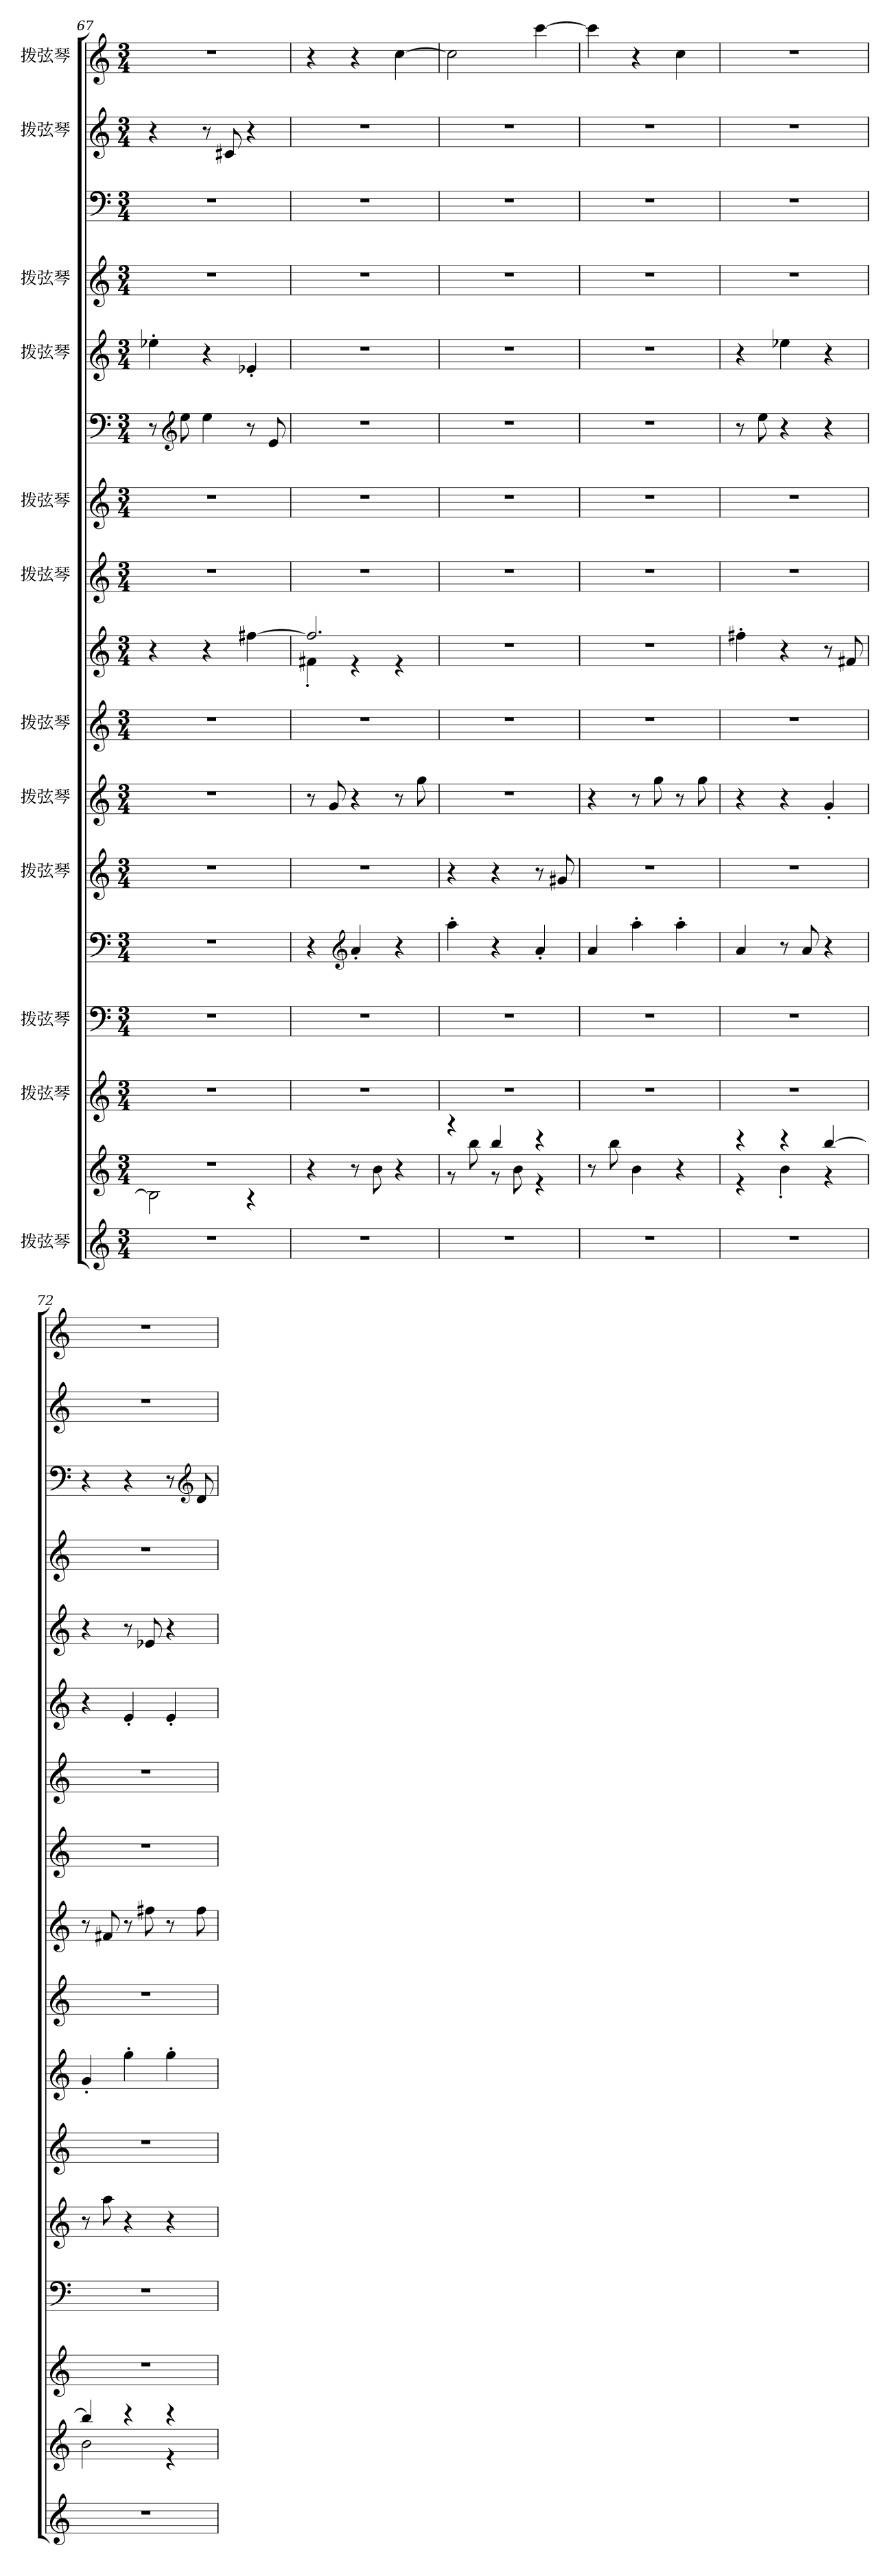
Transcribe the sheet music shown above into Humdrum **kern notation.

**kern	**kern	**kern	**kern	**kern	**kern	**kern	**kern	**kern	**kern	**kern	**kern	**kern	**kern	**kern	**kern	**kern
*part12	*part12	*part11	*part10	*part10	*part9	*part8	*part7	*part7	*part6	*part5	*part5	*part4	*part3	*part3	*part2	*part1
*staff17	*staff16	*staff15	*staff14	*staff13	*staff12	*staff11	*staff10	*staff9	*staff8	*staff7	*staff6	*staff5	*staff4	*staff3	*staff2	*staff1
*I"拨弦琴	*	*I"拨弦琴	*I"拨弦琴	*	*I"拨弦琴	*I"拨弦琴	*I"拨弦琴	*	*I"拨弦琴	*I"拨弦琴	*	*I"拨弦琴	*I"拨弦琴	*	*I"拨弦琴	*I"拨弦琴
*clefG2	*clefG2	*clefG2	*clefF4	*clefF4	*clefG2	*clefG2	*clefG2	*clefG2	*clefG2	*clefG2	*clefF4	*clefG2	*clefG2	*clefF4	*clefG2	*clefG2
*k[]	*k[]	*k[]	*k[]	*k[]	*k[]	*k[]	*k[]	*k[]	*k[]	*k[]	*k[]	*k[]	*k[]	*k[]	*k[]	*k[]
*M3/4	*M3/4	*M3/4	*M3/4	*M3/4	*M3/4	*M3/4	*M3/4	*M3/4	*M3/4	*M3/4	*M3/4	*M3/4	*M3/4	*M3/4	*M3/4	*M3/4
=67	=67	=67	=67	=67	=67	=67	=67	=67	=67	=67	=67	=67	=67	=67	=67	=67
*	*^	*	*	*	*	*	*	*	*	*	*	*	*	*	*	*
2.r	2.r	2B\]	2.r	2.r	2.r	2.r	2.r	2.r	4r	2.r	2.r	8r	4ee-X'\	2.r	2.r	4r	2.r
*	*	*	*	*	*	*	*	*	*	*	*	*clefG2	*	*	*	*	*
.	.	.	.	.	.	.	.	.	.	.	.	8ee\	.	.	.	.	.
.	.	.	.	.	.	.	.	.	4r	.	.	4ee\	4r	.	.	8r	.
.	.	.	.	.	.	.	.	.	.	.	.	.	.	.	.	8c#X/	.
.	.	4r	.	.	.	.	.	.	[4ff#X\	.	.	8r	4e-X'/	.	.	4r	.
.	.	.	.	.	.	.	.	.	.	.	.	8e/	.	.	.	.	.
*	*v	*v	*	*	*	*	*	*	*	*	*	*	*	*	*	*	*
=68	=68	=68	=68	=68	=68	=68	=68	=68	=68	=68	=68	=68	=68	=68	=68	=68
*	*	*	*	*	*	*	*	*^	*	*	*	*	*	*	*	*
2.r	4r	2.r	2.r	4r	2.r	8r	2.r	2.ff#/]	4f#X'\	2.r	2.r	2.r	2.r	2.r	2.r	2.r	4r
.	.	.	.	.	.	8g/	.	.	.	.	.	.	.	.	.	.	.
*	*	*	*	*clefG2	*	*	*	*	*	*	*	*	*	*	*	*	*
.	8r	.	.	4a'/	.	4r	.	.	4r	.	.	.	.	.	.	.	4r
.	8b\	.	.	.	.	.	.	.	.	.	.	.	.	.	.	.	.
.	4r	.	.	4r	.	8r	.	.	4r	.	.	.	.	.	.	.	[4cc\
.	.	.	.	.	.	8gg\	.	.	.	.	.	.	.	.	.	.	.
*	*	*	*	*	*	*	*	*v	*v	*	*	*	*	*	*	*	*
=69	=69	=69	=69	=69	=69	=69	=69	=69	=69	=69	=69	=69	=69	=69	=69	=69
*	*^	*	*	*	*	*	*	*	*	*	*	*	*	*	*	*
2.r	4r	8r	2.r	2.r	4aa'\	4r	2.r	2.r	2.r	2.r	2.r	2.r	2.r	2.r	2.r	2.r	2cc\]
.	.	8bb\	.	.	.	.	.	.	.	.	.	.	.	.	.	.	.
.	4bb/	8r	.	.	4r	4r	.	.	.	.	.	.	.	.	.	.	.
.	.	8b\	.	.	.	.	.	.	.	.	.	.	.	.	.	.	.
.	4r	4r	.	.	4a'/	8r	.	.	.	.	.	.	.	.	.	.	[4ccc\
.	.	.	.	.	.	8g#X/	.	.	.	.	.	.	.	.	.	.	.
*	*v	*v	*	*	*	*	*	*	*	*	*	*	*	*	*	*	*
=70	=70	=70	=70	=70	=70	=70	=70	=70	=70	=70	=70	=70	=70	=70	=70	=70
2.r	8r	2.r	2.r	4a/	2.r	4r	2.r	2.r	2.r	2.r	2.r	2.r	2.r	2.r	2.r	4ccc\]
.	8bb\	.	.	.	.	.	.	.	.	.	.	.	.	.	.	.
.	4b\	.	.	4aa'\	.	8r	.	.	.	.	.	.	.	.	.	4r
.	.	.	.	.	.	8gg\	.	.	.	.	.	.	.	.	.	.
.	4r	.	.	4aa'\	.	8r	.	.	.	.	.	.	.	.	.	4cc\
.	.	.	.	.	.	8gg\	.	.	.	.	.	.	.	.	.	.
!!LO:PB:g=z
=71	=71	=71	=71	=71	=71	=71	=71	=71	=71	=71	=71	=71	=71	=71	=71	=71
*	*^	*	*	*	*	*	*	*	*	*	*	*	*	*	*	*
2.r	4r	4r	2.r	2.r	4a/	2.r	4r	2.r	4ff#X'\	2.r	2.r	8r	4r	2.r	2.r	2.r	2.r
.	.	.	.	.	.	.	.	.	.	.	.	8ee\	.	.	.	.	.
.	4r	4b'\	.	.	8r	.	4r	.	4r	.	.	4r	4ee-X\	.	.	.	.
.	.	.	.	.	8a/	.	.	.	.	.	.	.	.	.	.	.	.
.	[4bb/	4r	.	.	4r	.	4g'/	.	8r	.	.	4r	4r	.	.	.	.
.	.	.	.	.	.	.	.	.	8f#X/	.	.	.	.	.	.	.	.
=72	=72	=72	=72	=72	=72	=72	=72	=72	=72	=72	=72	=72	=72	=72	=72	=72	=72
2.r	4bb/]	2b\	2.r	2.r	8r	2.r	4g'/	2.r	8r	2.r	2.r	4r	4r	2.r	4r	2.r	2.r
.	.	.	.	.	8aa\	.	.	.	8f#X/	.	.	.	.	.	.	.	.
.	4r	.	.	.	4r	.	4gg'\	.	8r	.	.	4e'/	8r	.	4r	.	.
.	.	.	.	.	.	.	.	.	8ff#X\	.	.	.	8e-X/	.	.	.	.
.	4r	4r	.	.	4r	.	4gg'\	.	8r	.	.	4e'/	4r	.	8r	.	.
*	*	*	*	*	*	*	*	*	*	*	*	*	*	*	*clefG2	*	*
.	.	.	.	.	.	.	.	.	8ff#\	.	.	.	.	.	8d/	.	.
*	*v	*v	*	*	*	*	*	*	*	*	*	*	*	*	*	*	*
=	=	=	=	=	=	=	=	=	=	=	=	=	=	=	=	=
*-	*-	*-	*-	*-	*-	*-	*-	*-	*-	*-	*-	*-	*-	*-	*-	*-
